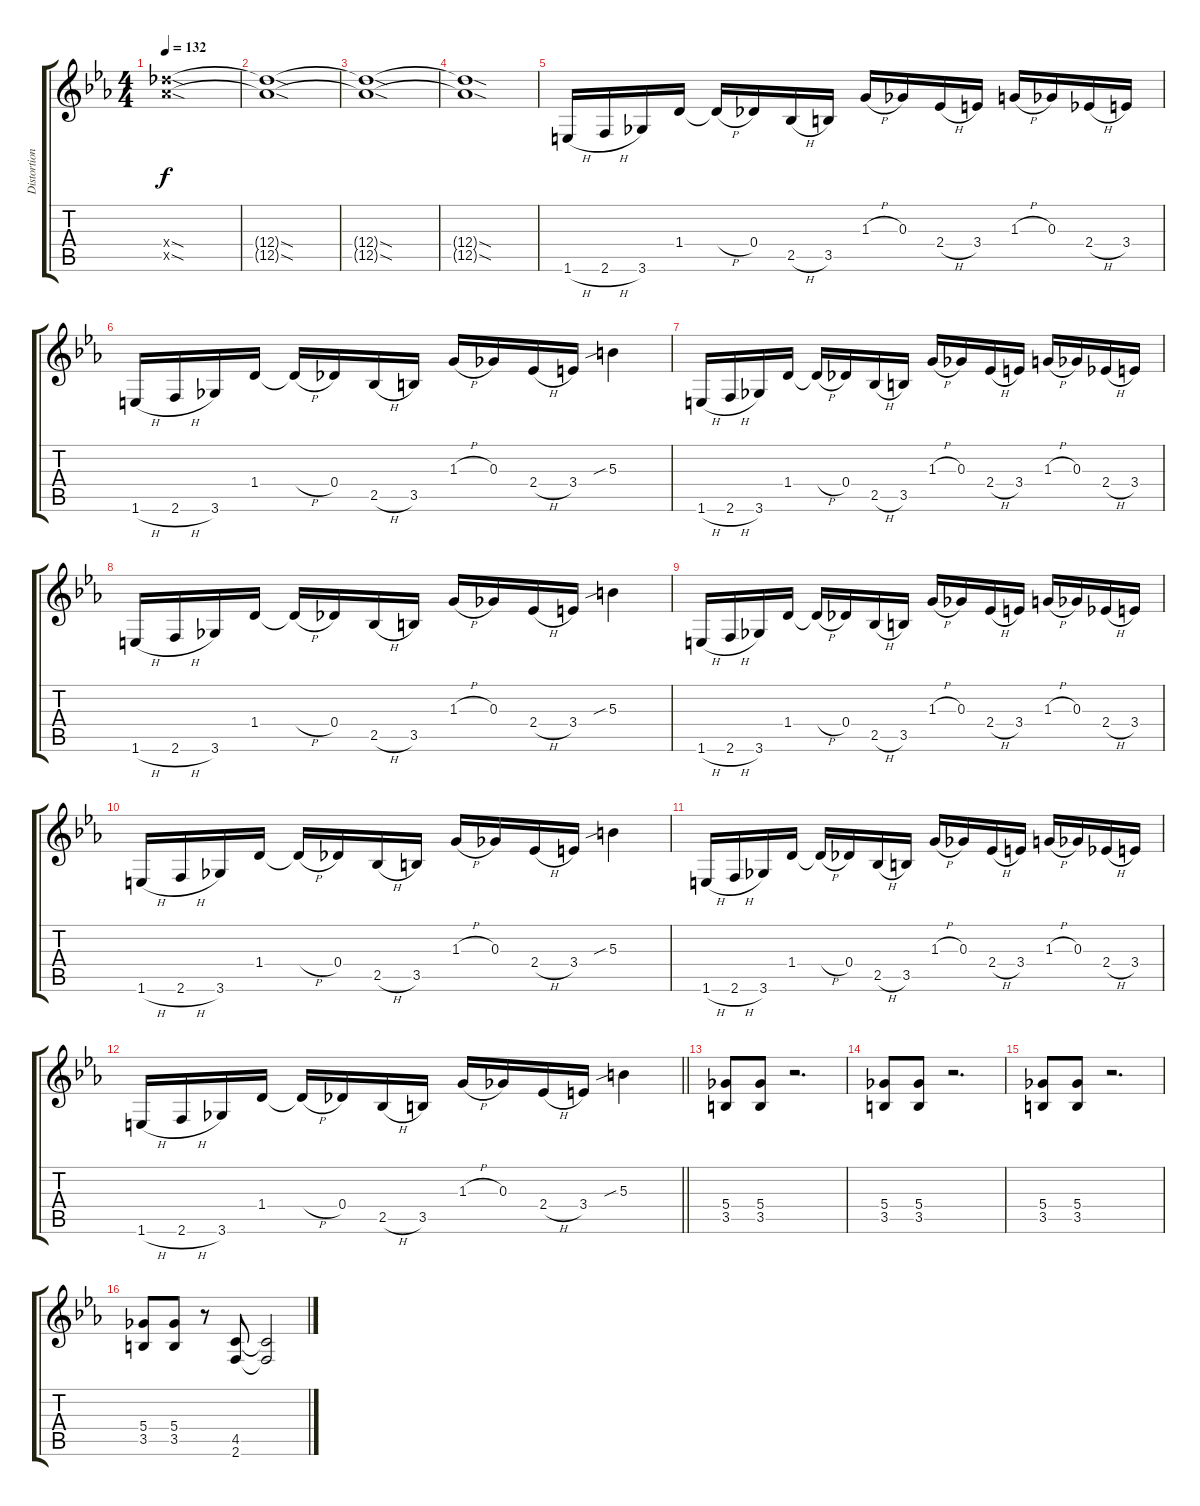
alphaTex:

\track ("Distortion" "Distortion") {instrument distortionguitar}
\staff {score tabs}
\tuning (Eb4 Bb3 Gb3 Db3 Ab2 Eb2) {hide}
\ts (4 4)
\tempo 132
\clef g2
\ks eb
(12.4{sod x} 12.5{sod x}).1{dy f instrument distortionguitar} |
(12.4{sod t} 12.5{sod t}).1 |
(12.4{sod t} 12.5{sod t}).1 |
(12.4{sod t} 12.5{sod t}).1 |
1.6{h}.16 2.6{h}.16 3.6.16 1.4.16 1.4{h t}.16 0.4.16 2.5{h}.16 3.5.16 1.3{h}.16 0.3.16 2.4{h}.16 3.4.16 1.3{h}.16 0.3.16 2.4{h}.16 3.4.16 |
1.6{h}.16 2.6{h}.16 3.6.16 1.4.16 1.4{h t}.16 0.4.16 2.5{h}.16 3.5.16 1.3{h}.16 0.3.16 2.4{h}.16 3.4.16 5.3{sib}.4 |
1.6{h}.16 2.6{h}.16 3.6.16 1.4.16 1.4{h t}.16 0.4.16 2.5{h}.16 3.5.16 1.3{h}.16 0.3.16 2.4{h}.16 3.4.16 1.3{h}.16 0.3.16 2.4{h}.16 3.4.16 |
1.6{h}.16 2.6{h}.16 3.6.16 1.4.16 1.4{h t}.16 0.4.16 2.5{h}.16 3.5.16 1.3{h}.16 0.3.16 2.4{h}.16 3.4.16 5.3{sib}.4 |
1.6{h}.16 2.6{h}.16 3.6.16 1.4.16 1.4{h t}.16 0.4.16 2.5{h}.16 3.5.16 1.3{h}.16 0.3.16 2.4{h}.16 3.4.16 1.3{h}.16 0.3.16 2.4{h}.16 3.4.16 |
1.6{h}.16 2.6{h}.16 3.6.16 1.4.16 1.4{h t}.16 0.4.16 2.5{h}.16 3.5.16 1.3{h}.16 0.3.16 2.4{h}.16 3.4.16 5.3{sib}.4 |
1.6{h}.16 2.6{h}.16 3.6.16 1.4.16 1.4{h t}.16 0.4.16 2.5{h}.16 3.5.16 1.3{h}.16 0.3.16 2.4{h}.16 3.4.16 1.3{h}.16 0.3.16 2.4{h}.16 3.4.16 |
\barLineRight lightlight
1.6{h}.16 2.6{h}.16 3.6.16 1.4.16 1.4{h t}.16 0.4.16 2.5{h}.16 3.5.16 1.3{h}.16 0.3.16 2.4{h}.16 3.4.16 5.3{sib}.4 |
\section ("" " ")
(5.4 3.5).8 (5.4 3.5).8 r.2{d} |
(5.4 3.5).8 (5.4 3.5).8 r.2{d} |
(5.4 3.5).8 (5.4 3.5).8 r.2{d} |
(5.4 3.5).8 (5.4 3.5).8 r.8 (4.5 2.6).8 (4.5{t} 2.6{t}).2
